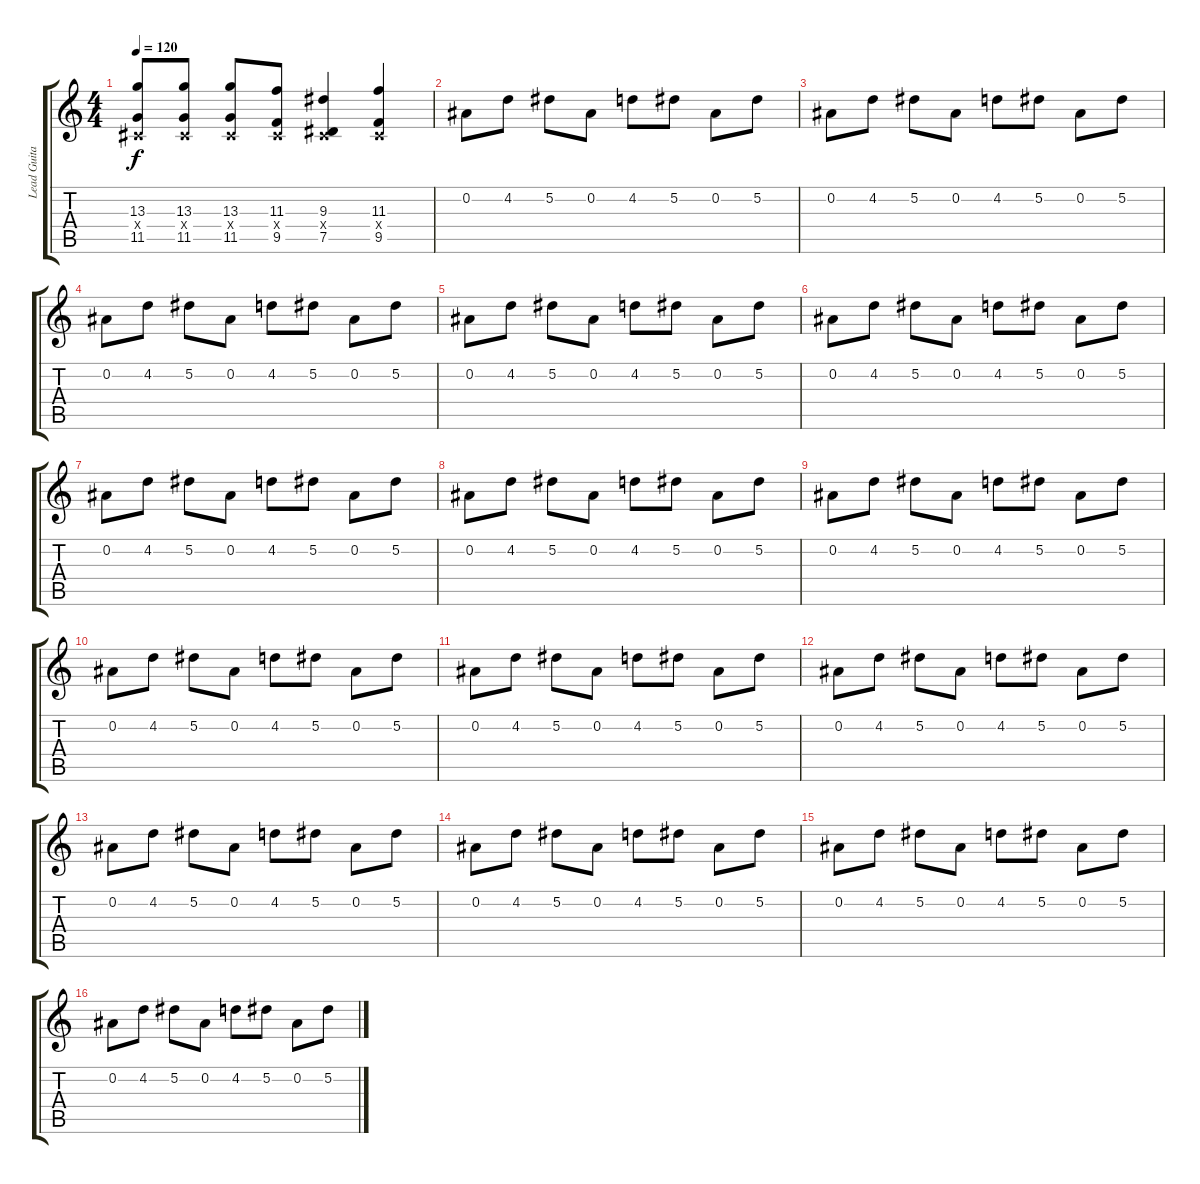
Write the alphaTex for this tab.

\track ("Lead Guitar" "Lead Guita") {instrument distortionguitar}
\staff {score tabs}
\tuning (Eb4 Bb3 Gb3 Db3 Ab2 Eb2) {hide}
\ts (4 4)
\tempo 120
\clef g2
\ks c
(13.3 0.4{x} 11.5).8{dy f} (13.3 0.4{x} 11.5).8 (13.3 0.4{x} 11.5).8 (11.3 0.4{x} 9.5).8 (9.3 0.4{x} 7.5).4 (11.3 0.4{x} 9.5).4 |
0.2.8{volume 16} 4.2.8 5.2.8 0.2.8 4.2.8 5.2.8 0.2.8 5.2.8 |
0.2.8 4.2.8 5.2.8 0.2.8 4.2.8 5.2.8 0.2.8 5.2.8 |
0.2.8 4.2.8 5.2.8 0.2.8 4.2.8 5.2.8 0.2.8 5.2.8 |
0.2.8 4.2.8 5.2.8 0.2.8 4.2.8 5.2.8 0.2.8 5.2.8 |
0.2.8 4.2.8 5.2.8 0.2.8 4.2.8 5.2.8 0.2.8 5.2.8 |
0.2.8 4.2.8 5.2.8 0.2.8 4.2.8 5.2.8 0.2.8 5.2.8 |
0.2.8 4.2.8 5.2.8 0.2.8 4.2.8 5.2.8 0.2.8 5.2.8 |
0.2.8 4.2.8 5.2.8 0.2.8 4.2.8 5.2.8 0.2.8 5.2.8 |
0.2.8 4.2.8 5.2.8 0.2.8 4.2.8 5.2.8 0.2.8 5.2.8 |
0.2.8 4.2.8 5.2.8 0.2.8 4.2.8 5.2.8 0.2.8 5.2.8 |
0.2.8 4.2.8 5.2.8 0.2.8 4.2.8 5.2.8 0.2.8 5.2.8 |
0.2.8 4.2.8 5.2.8 0.2.8 4.2.8 5.2.8 0.2.8 5.2.8 |
0.2.8 4.2.8 5.2.8 0.2.8 4.2.8 5.2.8 0.2.8 5.2.8 |
0.2.8 4.2.8 5.2.8 0.2.8 4.2.8 5.2.8 0.2.8 5.2.8 |
0.2.8 4.2.8 5.2.8 0.2.8 4.2.8 5.2.8 0.2.8 5.2.8
